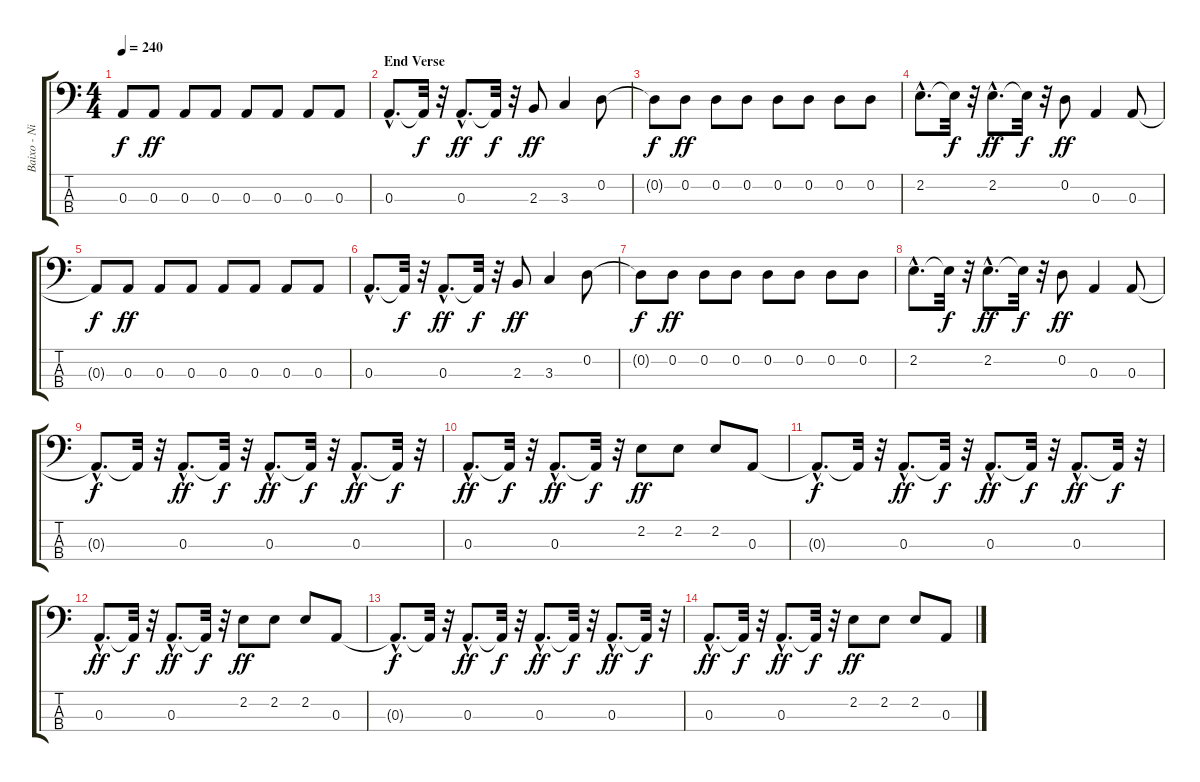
\track ("Baixo - Nikola" "Baixo - Ni") {instrument electricbasspick}
\staff {score tabs}
\tuning (G2 D2 A1 E1) {hide}
\ts (4 4)
\tempo 240
\clef f4
\ks c
0.3{t}.8{dy f} 0.3.8{dy ff} 0.3.8 0.3.8 0.3.8 0.3.8 0.3.8 0.3.8 |
\section ("" "End Verse")
0.3{hac}.8{d} 0.3{t}.32{dy f} r.32 0.3{hac}.8{d dy ff} 0.3{t}.32{dy f} r.32 2.3.8{dy ff} 3.3.4 0.2.8 |
0.2{t}.8{dy f} 0.2.8{dy ff} 0.2.8 0.2.8 0.2.8 0.2.8 0.2.8 0.2.8 |
2.2{hac}.8{d} 2.2{t}.32{dy f} r.32 2.2{hac}.8{d dy ff} 2.2{t}.32{dy f} r.32 0.2.8{dy ff} 0.3.4 0.3.8 |
0.3{t}.8{dy f} 0.3.8{dy ff} 0.3.8 0.3.8 0.3.8 0.3.8 0.3.8 0.3.8 |
0.3{hac}.8{d} 0.3{t}.32{dy f} r.32 0.3{hac}.8{d dy ff} 0.3{t}.32{dy f} r.32 2.3.8{dy ff} 3.3.4 0.2.8 |
0.2{t}.8{dy f} 0.2.8{dy ff} 0.2.8 0.2.8 0.2.8 0.2.8 0.2.8 0.2.8 |
2.2{hac}.8{d} 2.2{t}.32{dy f} r.32 2.2{hac}.8{d dy ff} 2.2{t}.32{dy f} r.32 0.2.8{dy ff} 0.3.4 0.3.8 |
0.3{hac t}.8{d dy f} 0.3{t}.32 r.32 0.3{hac}.8{d dy ff} 0.3{t}.32{dy f} r.32 0.3{hac}.8{d dy ff} 0.3{t}.32{dy f} r.32 0.3{hac}.8{d dy ff} 0.3{t}.32{dy f} r.32 |
0.3{hac}.8{d dy ff} 0.3{t}.32{dy f} r.32 0.3{hac}.8{d dy ff} 0.3{t}.32{dy f} r.32 2.2.8{dy ff} 2.2.8 2.2.8 0.3.8 |
0.3{hac t}.8{d dy f} 0.3{t}.32 r.32 0.3{hac}.8{d dy ff} 0.3{t}.32{dy f} r.32 0.3{hac}.8{d dy ff} 0.3{t}.32{dy f} r.32 0.3{hac}.8{d dy ff} 0.3{t}.32{dy f} r.32 |
0.3{hac}.8{d dy ff} 0.3{t}.32{dy f} r.32 0.3{hac}.8{d dy ff} 0.3{t}.32{dy f} r.32 2.2.8{dy ff} 2.2.8 2.2.8 0.3.8 |
0.3{hac t}.8{d dy f} 0.3{t}.32 r.32 0.3{hac}.8{d dy ff} 0.3{t}.32{dy f} r.32 0.3{hac}.8{d dy ff} 0.3{t}.32{dy f} r.32 0.3{hac}.8{d dy ff} 0.3{t}.32{dy f} r.32 |
0.3{hac}.8{d dy ff} 0.3{t}.32{dy f} r.32 0.3{hac}.8{d dy ff} 0.3{t}.32{dy f} r.32 2.2.8{dy ff} 2.2.8 2.2.8 0.3.8
